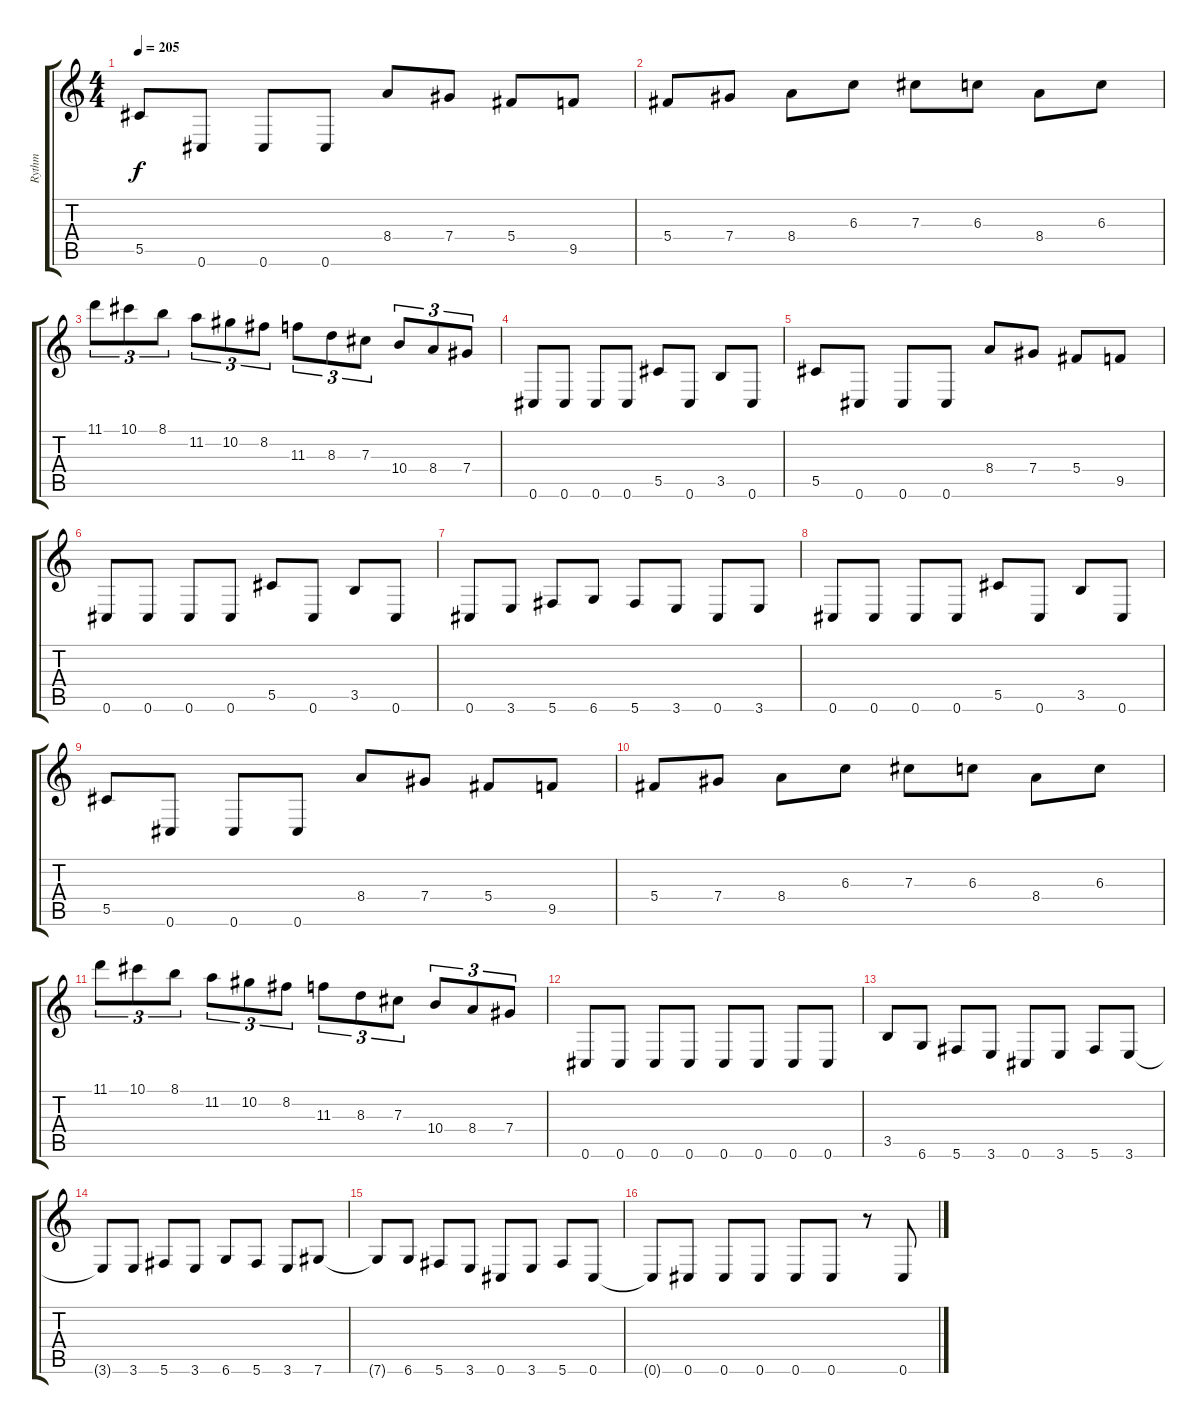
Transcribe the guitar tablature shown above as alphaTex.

\track ("Rythm" "Rythm") {instrument distortionguitar}
\staff {score tabs}
\tuning (Eb4 Bb3 Gb3 Db3 Ab2 Db2) {hide}
\ts (4 4)
\tempo 205
\clef g2
\ks c
5.5.8{dy f} 0.6.8 0.6.8 0.6.8 8.4.8 7.4.8 5.4.8 9.5.8 |
5.4.8 7.4.8 8.4.8 6.3.8 7.3.8 6.3.8 8.4.8 6.3.8 |
11.1.8{tu (3 2)} 10.1.8{tu (3 2)} 8.1.8{tu (3 2)} 11.2.8{tu (3 2)} 10.2.8{tu (3 2)} 8.2.8{tu (3 2)} 11.3.8{tu (3 2)} 8.3.8{tu (3 2)} 7.3.8{tu (3 2)} 10.4.8{tu (3 2)} 8.4.8{tu (3 2)} 7.4.8{tu (3 2)} |
0.6.8 0.6.8 0.6.8 0.6.8 5.5.8 0.6.8 3.5.8 0.6.8 |
5.5.8 0.6.8 0.6.8 0.6.8 8.4.8 7.4.8 5.4.8 9.5.8 |
0.6.8 0.6.8 0.6.8 0.6.8 5.5.8 0.6.8 3.5.8 0.6.8 |
0.6.8 3.6.8 5.6.8 6.6.8 5.6.8 3.6.8 0.6.8 3.6.8 |
0.6.8 0.6.8 0.6.8 0.6.8 5.5.8 0.6.8 3.5.8 0.6.8 |
5.5.8 0.6.8 0.6.8 0.6.8 8.4.8 7.4.8 5.4.8 9.5.8 |
5.4.8 7.4.8 8.4.8 6.3.8 7.3.8 6.3.8 8.4.8 6.3.8 |
11.1.8{tu (3 2)} 10.1.8{tu (3 2)} 8.1.8{tu (3 2)} 11.2.8{tu (3 2)} 10.2.8{tu (3 2)} 8.2.8{tu (3 2)} 11.3.8{tu (3 2)} 8.3.8{tu (3 2)} 7.3.8{tu (3 2)} 10.4.8{tu (3 2)} 8.4.8{tu (3 2)} 7.4.8{tu (3 2)} |
0.6.8 0.6.8 0.6.8 0.6.8 0.6.8 0.6.8 0.6.8 0.6.8 |
3.5.8 6.6.8 5.6.8 3.6.8 0.6.8 3.6.8 5.6.8 3.6.8 |
3.6{t}.8 3.6.8 5.6.8 3.6.8 6.6.8 5.6.8 3.6.8 7.6.8 |
7.6{t}.8 6.6.8 5.6.8 3.6.8 0.6.8 3.6.8 5.6.8 0.6.8 |
0.6{t}.8 0.6.8 0.6.8 0.6.8 0.6.8 0.6.8 r.8 0.6.8
